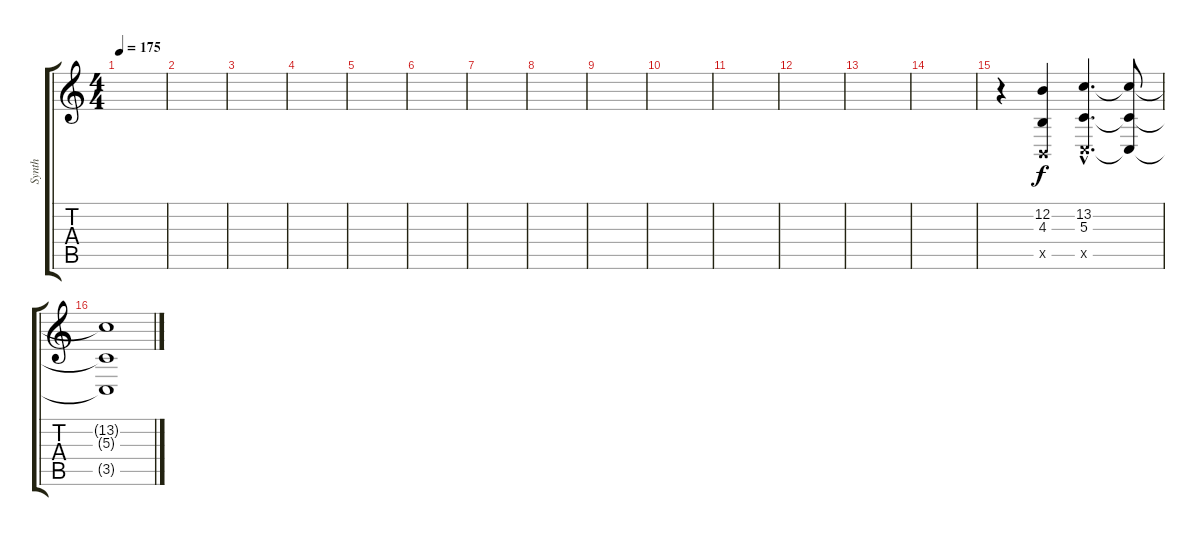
\track ("Synth" "Synth") {instrument synthstrings1}
\staff {score tabs}
\tuning (E4 B3 G3 D3 A2 D2) {hide}
\ts (4 4)
\tempo 175
\clef g2
\ks c
|
|
|
|
|
|
|
|
|
|
|
|
|
|
r.4 (12.2 4.3 2.5{x}).4 (13.2{hac} 5.3{hac} 3.5{hac x}).4{d} (13.2{t} 5.3{t} 3.5{t}).8 |
(13.2{t} 5.3{t} 3.5{t}).1
